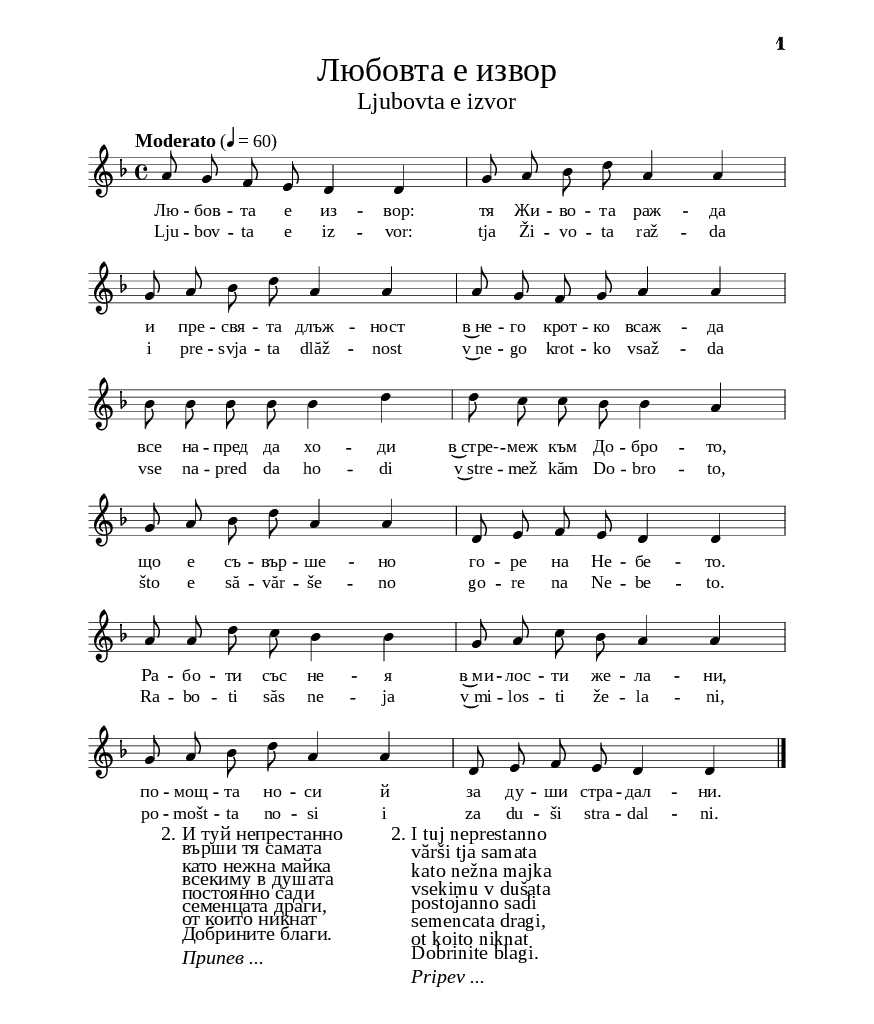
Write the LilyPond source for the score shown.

\version "2.24.2"

% include paper part and global functions
\include "include/globals.ily"

\bookpart {
  \label #'ref026
  \tocItem \markup "Любовта е извор – Ljubovta e izvor"
  \include "include/bookpart-paper.ily"
  \score {
    \include "include/score-layout.ily"

    \new Voice \absolute {
      \clef treble
      \key d \minor
      \time 4/4
      \tempoFunc "Moderato" 4 "60"
      \autoBeamOff
      a'8 g'8 f'8 e'8 d'4 d'4|g'8 a'8 bes'8 d''8 a'4 a'4 | \break
      g'8 a'8 bes'8 d''8 a'4 a'4 | a'8 g'8 f'8 g'8 a'4 a'4| \break
      bes'8 bes'8 bes'8 bes'8 bes'4 d''4 | d''8 c''8 c''8 bes'8 bes'4 a'4 | \break
      g'8 a'8 bes'8 d''8 a'4 a'4 | d'8 e'8 f'8 e'8 d'4 d'4 | \break
      a'8 a'8 d''8 c''8 bes'4 bes'4 | g'8 a'8 c''8 bes'8 a'4 a'4| \break
      g'8 a'8 bes'8 d''8 a'4 a'4 | d'8 e'8 f'8 e'8 d'4 d'4 | \bar "|." \break
    }

    \addlyrics {
      Лю -- бов -- та е из -- вор: тя Жи -- во -- та раж -- да
      и пре -- свя -- та длъж -- ност в~не -- го крот -- ко всаж -- да
      все на -- пред да хо -- ди "в~стре-" -- меж към До -- бро -- то,
      що е съ -- вър -- ше -- но го -- ре на Не -- бе -- то.
      Ра -- бо -- ти със не -- я в~ми -- лос -- ти же -- ла -- ни,
      по -- мощ -- та но -- си й за ду -- ши стра -- дал -- ни.
    }

    \addlyrics {
      Lju -- bov -- ta e iz -- vor: tja Ži -- vo -- ta raž -- da
      i pre -- svja -- ta dlăž -- nost v~ne -- go krot -- ko vsaž -- da
      vse na -- pred da ho -- di v~stre -- mež kăm Do -- bro -- to,
      što e să -- văr -- še -- no go -- re na Ne -- be -- to.
      Ra -- bo -- ti săs ne -- ja v~mi -- los -- ti že -- la -- ni,
      po -- mošt -- ta no -- si i za du -- ši stra -- dal -- ni.
    }

    \header {
      title = \titleFunc "Любовта е извор" "Ljubovta e izvor"
    }

    \midi{}

  } % score

  \markup \fontsize #+1.9 {
    \hspace #10
    \override #'(baseline-skip . 1.8)
    \column {

      \line { 2. И туй непрестанно  }
      \line {   "   " върши тя самата }
      \line {   "   " като нежна майка }
      \line {   "   " всекиму в душата  }
      \line {   "   " постоянно сади}
      \line {   "   " семенцата драги,}
      \line {   "   " от които никнат}
      \line {   "   " Добрините благи.}
     \vspace #0.3
      \line { "   " \italic {Припев ...} }


    }

    \hspace #6
    \override #'(baseline-skip . 1.8)
    \column {

      \line { 2. I tuj neprestanno  }
      \line {   "   " vărši tja samata }
      \line {   "   " kato nežna majka }
      \line {   "   " vsekimu v dušata  }
      \line {   "   " postojanno sadi}
      \line {   "   " semencata dragi,}
      \line {   "   " ot koito niknat}
      \line {   "   " Dobrinite blagi.}
     \vspace #0.3
      \line { "   " \italic {Pripev ...} }


    } %column
  } % markup

  \pageBreak
  \markup \fontsize #+1.9 {
    \hspace #10
    \override #'(baseline-skip . 1.8)
    \column {
      \line { 3. Таз велика тайна }
      \line {   "   " кой добре разбира, }
      \line {   "   " свойта душа мила }
      \line {   "   " сутрина разкрива, }
      \line {   "   " както кринът бели}
      \line {   "   "на роса небесна}
      \line {   "   "и на слънчевата}
      \line {   "   "светлина чудесна.}
     \vspace #0.3
      \line { "   " \italic {Припев ...} }
     \vspace #0.3
      \line { 4. Слънцето, което }
      \line {   "   " оживотворява, }
      \line {   "   " овреме човека}
      \line {   "   " топло озарява, }
      \line {   "   "буди и възраства}
      \line {   "   "в него семенцата}
      \line {   "   "и му пълни тайно}
      \line {   "   "с Добрини душата.}
     \vspace #0.3
      \line { "   " \italic {Припев ...} }
     \vspace #0.3
      \line { 5. Плодове тъй сладки, }
      \line {   "   " в Любовта узрели, }
      \line {   "   "най-блажен ще бъде}
      \line {   "   "тоз, който ви вкуси.}
      \line {   "   "В жилища небесни}
      \line {   "   "вечно ще живее,}
      \line {   "   "пред престола Божи}
      \line {   "   "песни ще да пее.}
     \vspace #0.3
      \line { "   " \italic {Припев ...} }
    }

    \hspace #6
    \override #'(baseline-skip . 1.8)
    \column {
      \line { 3. Taz velika tajna }
      \line {   "   " koj dobre razbira, }
      \line {   "   " svojta duša mila }
      \line {   "   " sutrina razkriva, }
      \line {   "   " kakto krinăt beli}
      \line {   "   "na rosa nebesna}
      \line {   "   "i na slănčevata}
      \line {   "   "svetlina čudesna.}
     \vspace #0.3
      \line { "   " \italic {Pripev ...} }
     \vspace #0.3
      \line { 4. Slănceto, koeto }
      \line {   "   " oživotvorjava, }
      \line {   "   " ovreme čoveka}
      \line {   "   " toplo ozarjava, }
      \line {   "   "budi i văzrastva}
      \line {   "   "v nego semencata}
      \line {   "   "i mu pălni tajno}
      \line {   "   "s Dobrini dušata.}
     \vspace #0.3
      \line { "   " \italic {Pripev ...} }
     \vspace #0.3
      \line { 5. Plodove tăj sladki, }
      \line {   "   " v Ljubovta uzreli, }
      \line {   "   "naj-blažen šte băde}
      \line {   "   "toz, kojto vi vkusi.}
      \line {   "   "V žilišta nebesni}
      \line {   "   "večno šte živee,}
      \line {   "   "pred prestola Boži}
      \line {   "   "pesni šte da pee.}
     \vspace #0.3
      \line { "   " \italic {Pripev ...} }
    } %column

  } % markup

  \markup \empty-two

  % include foreign translation(s) of the song
  \version "2.24.4"


\markup \fill-line { \fontsize #deTitleFontSize "Die Liebe ist eine Quelle" }
\markup \null
\markup \null
\markup \abs-fontsize #10 {
  
  \override #`(baseline-skip . ,deCoupletBaselineSkip)

  \column {

    \line {   1. Die Liebe ist eine Quelle, }
    \line {   "   "sie gebiert das Leben}

    \line {   "   "und eine allheilige Pflicht }
    \line {   "   " sät sie in ihm sanft: }

    \line {   "   " auf dass es immer voranschreitet }

    \line {   "   "im Streben nach dem Guten,}

    \line {   "   "das vollkommen ist oben im Himmel.}

    \vspace #0.5
    \line { "   " \italic { Refrain:}  }


    \line {   "   "Arbeite mit ihr, }

    \line {   "   "in der gewünschten Barmherzigkeit,}

    \line {   "   "und bringe ihre Hilfe}

    \line {   "   "für die leidenden Seelen.}

    \vspace #0.5

    \line {   2. Dies vollbringt sie selbst unaufhörlich}

    \line {   "   "wie eine zärtliche Mutter}

    \line {   "   "in jedermanns Seele – sie sät immerdar}

    \line {   "   "die lieben Samenkörnchen, aus denen}

    \line {   "   " die gütigen Wohltaten sprießen.}

    \vspace #0.5
    \line { "   " \italic { Refrain ...}  }
    \vspace #0.5

    \line {   3. Dieses große Geheimnis, wer es gut versteht, }

    \line {   "   "   öffnet seine liebe Seele am Morgen,}

    \line {   "   " wie die weiße Lilie im himmlischen Tau }

    \line {   "   " und im wunderbaren Sonnenlicht.}
    \vspace #0.5
    \line { "   " \italic { Refrain ...}  }
    
  

  }
  

   \override #`(baseline-skip . ,deCoupletBaselineSkip)


  \column {

    \line {   4. Die Sonne, die den Menschen  }

    \line {   "   "     zur  rechten Zeit belebt, }
    
    \line {   "   "     scheint warm, erweckt }
    \line {   "   "     und lässt gedeihen}

    \line {   "   "    in ihm die Samenkörnchen}

    \line {   "   "   und füllt geheimnisvoll }

    \line {   "   "    mit Tugenden seine Seele.}

    \vspace #0.5
    \line { "   " \italic { Refrain ...}  }

    \vspace #0.5



    \line {   5. Die so süßen Früchte,   }

    \line {   "   " in der Liebe gereift: }
    
    \line {   "   "  Am seligsten wird der sein, }

    \line {   "   "der sie kostet. }
    
   \line {   "   " In himmlischen Wohnstätten}

    \line {   "   "  wird er ewig leben, }

    \line {   "   " vor dem Thron Gottes }
    
   \line {   "   "  wird er Lieder singen. }


    \line { "   " \italic { Refrain ...}  }



  }
}




} % bookpart


%{
convert-ly (GNU LilyPond) 2.24.2  convert-ly: Processing `'...
Applying conversion:     The document has not been changed.
%}
